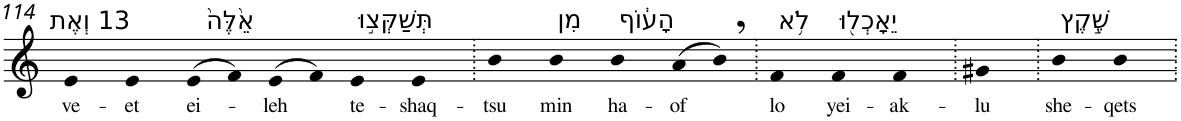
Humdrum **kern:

**kern	**text
*part1	*part1
*staff1	*staff1
*I"Piano	*
*I'Pno	*
!!LO:PB:g=z
*clefG2	*
*k[]	*
=114	=114
!LO:TX:a:t=13 וְאֶת	!
!	!LO:LY:b
4e	ve-
!	!LO:LY:b
4e	-et
!LO:TX:a:t=אֵ֙לֶּה֙	!
!	!LO:LY:b
(>8e	ei-
8f)	.
!	!LO:LY:b
(>8e	-leh
8f)	.
!LO:TX:a:t=תְּשַׁקְּצ֣וּ	!
!	!LO:LY:b
4e	te-
!	!LO:LY:b
4e	-shaq-
=115.	=115.
!	!LO:LY:b
4b	-tsu
!LO:TX:a:t=מִן	!
!	!LO:LY:b
4b	min
!LO:TX:a:t=הָע֔וֹף	!
!	!LO:LY:b
4b	ha-
!	!LO:LY:b
(>8a	-of
8b,)	.
=116.	=116.
!LO:TX:a:t=לֹ֥א	!
!	!LO:LY:b
4f	lo
!LO:TX:a:t=יֵאָכְל֖וּ	!
!	!LO:LY:b
4f	yei-
!	!LO:LY:b
4f	-ak-
=117.	=117.
!	!LO:LY:b
4g#X	-lu
=118.	=118.
!LO:TX:a:t=שֶׁ֣קֶץ	!
!	!LO:LY:b
4b	she-
!	!LO:LY:b
4b	-qets
=.	=.
*-	*-
